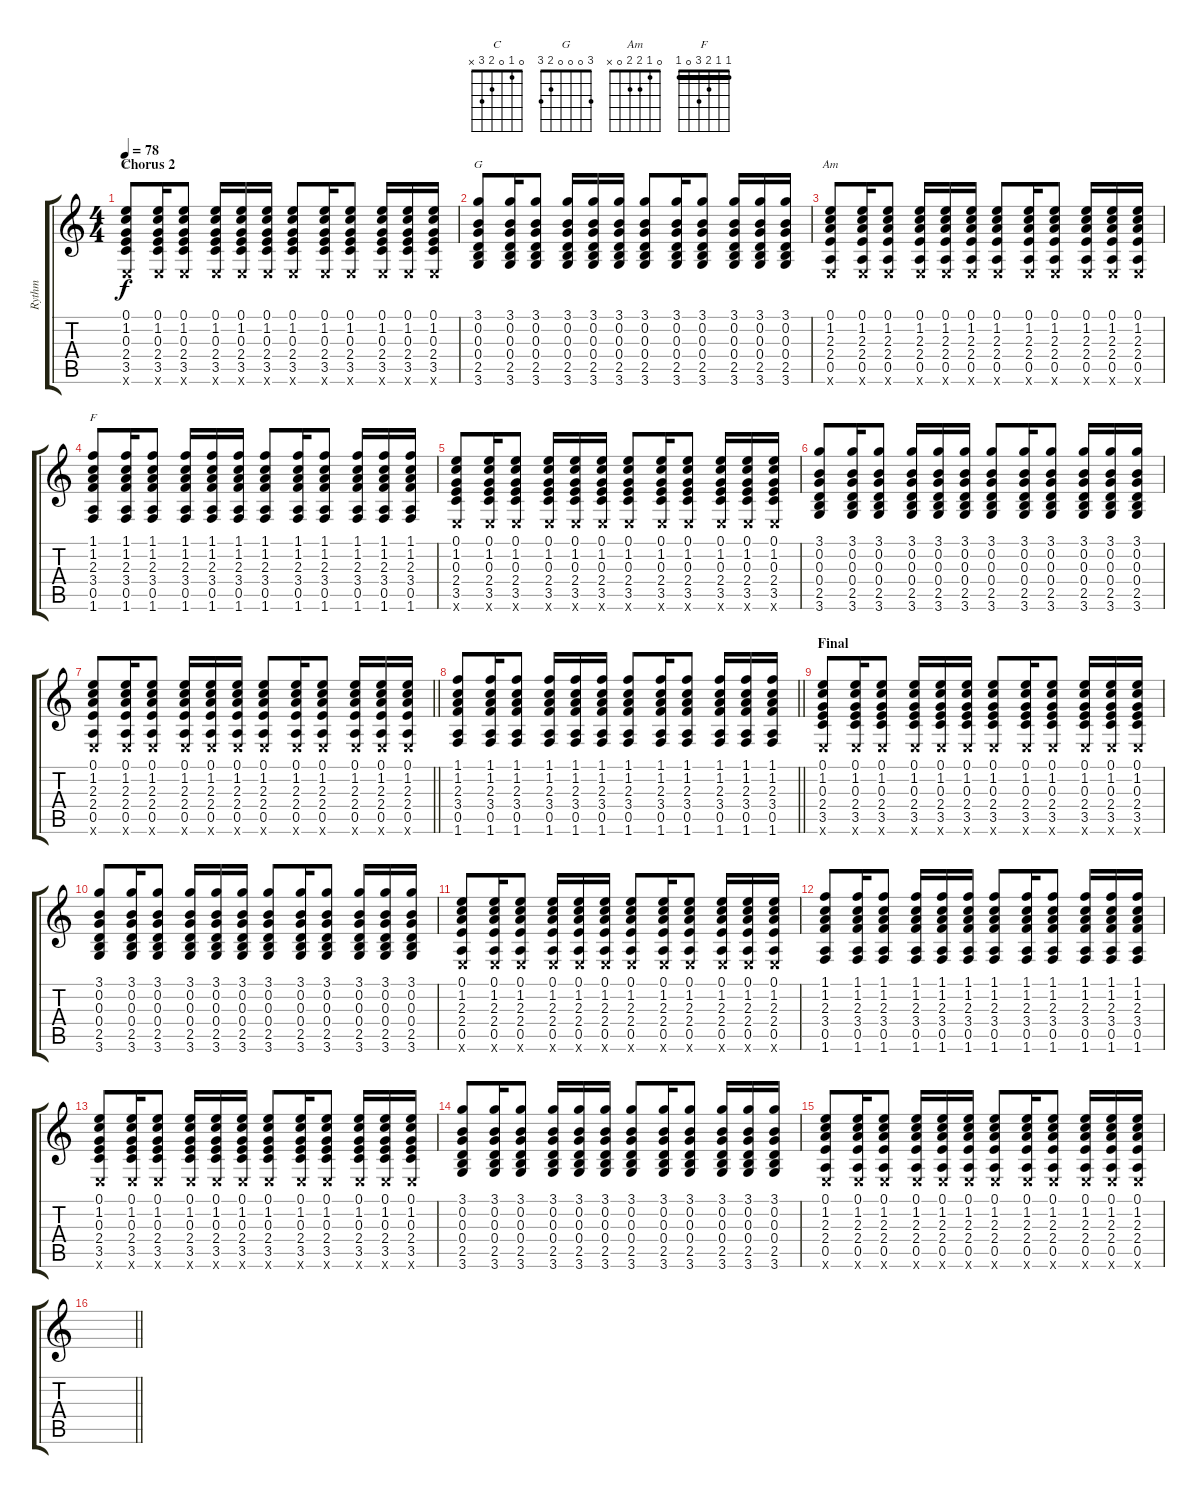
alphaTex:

\track ("Rythm" "Rythm") {instrument acousticguitarsteel}
\staff {score tabs}
\tuning (E4 B3 G3 D3 A2 E2) {hide}
\chord ("C" 0 1 0 2 3 x)
\chord ("G" 3 0 0 0 2 3)
\chord ("Am" 0 1 2 2 0 x)
\chord ("F" 1 1 2 3 0 1) {barre 1}
\ts (4 4)
\section ("" "Chorus 2")
\tempo 78
\clef g2
\ks c
(0.1 1.2 0.3 2.4 3.5 0.6{x}).8{ch "C" dy f} (0.1 1.2 0.3 2.4 3.5 0.6{x}).16 (0.1 1.2 0.3 2.4 3.5 0.6{x}).8 (0.1 1.2 0.3 2.4 3.5 0.6{x}).16 (0.1 1.2 0.3 2.4 3.5 0.6{x}).16 (0.1 1.2 0.3 2.4 3.5 0.6{x}).16 (0.1 1.2 0.3 2.4 3.5 0.6{x}).8 (0.1 1.2 0.3 2.4 3.5 0.6{x}).16 (0.1 1.2 0.3 2.4 3.5 0.6{x}).8 (0.1 1.2 0.3 2.4 3.5 0.6{x}).16 (0.1 1.2 0.3 2.4 3.5 0.6{x}).16 (0.1 1.2 0.3 2.4 3.5 0.6{x}).16 |
(3.1 0.2 0.3 0.4 2.5 3.6).8{ch "G"} (3.1 0.2 0.3 0.4 2.5 3.6).16 (3.1 0.2 0.3 0.4 2.5 3.6).8 (3.1 0.2 0.3 0.4 2.5 3.6).16 (3.1 0.2 0.3 0.4 2.5 3.6).16 (3.1 0.2 0.3 0.4 2.5 3.6).16 (3.1 0.2 0.3 0.4 2.5 3.6).8 (3.1 0.2 0.3 0.4 2.5 3.6).16 (3.1 0.2 0.3 0.4 2.5 3.6).8 (3.1 0.2 0.3 0.4 2.5 3.6).16 (3.1 0.2 0.3 0.4 2.5 3.6).16 (3.1 0.2 0.3 0.4 2.5 3.6).16 |
(0.1 1.2 2.3 2.4 0.5 0.6{x}).8{ch "Am"} (0.1 1.2 2.3 2.4 0.5 0.6{x}).16 (0.1 1.2 2.3 2.4 0.5 0.6{x}).8 (0.1 1.2 2.3 2.4 0.5 0.6{x}).16 (0.1 1.2 2.3 2.4 0.5 0.6{x}).16 (0.1 1.2 2.3 2.4 0.5 0.6{x}).16 (0.1 1.2 2.3 2.4 0.5 0.6{x}).8 (0.1 1.2 2.3 2.4 0.5 0.6{x}).16 (0.1 1.2 2.3 2.4 0.5 0.6{x}).8 (0.1 1.2 2.3 2.4 0.5 0.6{x}).16 (0.1 1.2 2.3 2.4 0.5 0.6{x}).16 (0.1 1.2 2.3 2.4 0.5 0.6{x}).16 |
(1.1 1.2 2.3 3.4 0.5 1.6).8{ch "F"} (1.1 1.2 2.3 3.4 0.5 1.6).16 (1.1 1.2 2.3 3.4 0.5 1.6).8 (1.1 1.2 2.3 3.4 0.5 1.6).16 (1.1 1.2 2.3 3.4 0.5 1.6).16 (1.1 1.2 2.3 3.4 0.5 1.6).16 (1.1 1.2 2.3 3.4 0.5 1.6).8 (1.1 1.2 2.3 3.4 0.5 1.6).16 (1.1 1.2 2.3 3.4 0.5 1.6).8 (1.1 1.2 2.3 3.4 0.5 1.6).16 (1.1 1.2 2.3 3.4 0.5 1.6).16 (1.1 1.2 2.3 3.4 0.5 1.6).16 |
(0.1 1.2 0.3 2.4 3.5 0.6{x}).8 (0.1 1.2 0.3 2.4 3.5 0.6{x}).16 (0.1 1.2 0.3 2.4 3.5 0.6{x}).8 (0.1 1.2 0.3 2.4 3.5 0.6{x}).16 (0.1 1.2 0.3 2.4 3.5 0.6{x}).16 (0.1 1.2 0.3 2.4 3.5 0.6{x}).16 (0.1 1.2 0.3 2.4 3.5 0.6{x}).8 (0.1 1.2 0.3 2.4 3.5 0.6{x}).16 (0.1 1.2 0.3 2.4 3.5 0.6{x}).8 (0.1 1.2 0.3 2.4 3.5 0.6{x}).16 (0.1 1.2 0.3 2.4 3.5 0.6{x}).16 (0.1 1.2 0.3 2.4 3.5 0.6{x}).16 |
(3.1 0.2 0.3 0.4 2.5 3.6).8 (3.1 0.2 0.3 0.4 2.5 3.6).16 (3.1 0.2 0.3 0.4 2.5 3.6).8 (3.1 0.2 0.3 0.4 2.5 3.6).16 (3.1 0.2 0.3 0.4 2.5 3.6).16 (3.1 0.2 0.3 0.4 2.5 3.6).16 (3.1 0.2 0.3 0.4 2.5 3.6).8 (3.1 0.2 0.3 0.4 2.5 3.6).16 (3.1 0.2 0.3 0.4 2.5 3.6).8 (3.1 0.2 0.3 0.4 2.5 3.6).16 (3.1 0.2 0.3 0.4 2.5 3.6).16 (3.1 0.2 0.3 0.4 2.5 3.6).16 |
\barLineRight lightlight
(0.1 1.2 2.3 2.4 0.5 0.6{x}).8 (0.1 1.2 2.3 2.4 0.5 0.6{x}).16 (0.1 1.2 2.3 2.4 0.5 0.6{x}).8 (0.1 1.2 2.3 2.4 0.5 0.6{x}).16 (0.1 1.2 2.3 2.4 0.5 0.6{x}).16 (0.1 1.2 2.3 2.4 0.5 0.6{x}).16 (0.1 1.2 2.3 2.4 0.5 0.6{x}).8 (0.1 1.2 2.3 2.4 0.5 0.6{x}).16 (0.1 1.2 2.3 2.4 0.5 0.6{x}).8 (0.1 1.2 2.3 2.4 0.5 0.6{x}).16 (0.1 1.2 2.3 2.4 0.5 0.6{x}).16 (0.1 1.2 2.3 2.4 0.5 0.6{x}).16 |
\barLineRight lightlight
(1.1 1.2 2.3 3.4 0.5 1.6).8 (1.1 1.2 2.3 3.4 0.5 1.6).16 (1.1 1.2 2.3 3.4 0.5 1.6).8 (1.1 1.2 2.3 3.4 0.5 1.6).16 (1.1 1.2 2.3 3.4 0.5 1.6).16 (1.1 1.2 2.3 3.4 0.5 1.6).16 (1.1 1.2 2.3 3.4 0.5 1.6).8 (1.1 1.2 2.3 3.4 0.5 1.6).16 (1.1 1.2 2.3 3.4 0.5 1.6).8 (1.1 1.2 2.3 3.4 0.5 1.6).16 (1.1 1.2 2.3 3.4 0.5 1.6).16 (1.1 1.2 2.3 3.4 0.5 1.6).16 |
\section ("" "Final")
(0.1 1.2 0.3 2.4 3.5 0.6{x}).8 (0.1 1.2 0.3 2.4 3.5 0.6{x}).16 (0.1 1.2 0.3 2.4 3.5 0.6{x}).8 (0.1 1.2 0.3 2.4 3.5 0.6{x}).16 (0.1 1.2 0.3 2.4 3.5 0.6{x}).16 (0.1 1.2 0.3 2.4 3.5 0.6{x}).16 (0.1 1.2 0.3 2.4 3.5 0.6{x}).8 (0.1 1.2 0.3 2.4 3.5 0.6{x}).16 (0.1 1.2 0.3 2.4 3.5 0.6{x}).8 (0.1 1.2 0.3 2.4 3.5 0.6{x}).16 (0.1 1.2 0.3 2.4 3.5 0.6{x}).16 (0.1 1.2 0.3 2.4 3.5 0.6{x}).16 |
(3.1 0.2 0.3 0.4 2.5 3.6).8 (3.1 0.2 0.3 0.4 2.5 3.6).16 (3.1 0.2 0.3 0.4 2.5 3.6).8 (3.1 0.2 0.3 0.4 2.5 3.6).16 (3.1 0.2 0.3 0.4 2.5 3.6).16 (3.1 0.2 0.3 0.4 2.5 3.6).16 (3.1 0.2 0.3 0.4 2.5 3.6).8 (3.1 0.2 0.3 0.4 2.5 3.6).16 (3.1 0.2 0.3 0.4 2.5 3.6).8 (3.1 0.2 0.3 0.4 2.5 3.6).16 (3.1 0.2 0.3 0.4 2.5 3.6).16 (3.1 0.2 0.3 0.4 2.5 3.6).16 |
(0.1 1.2 2.3 2.4 0.5 0.6{x}).8 (0.1 1.2 2.3 2.4 0.5 0.6{x}).16 (0.1 1.2 2.3 2.4 0.5 0.6{x}).8 (0.1 1.2 2.3 2.4 0.5 0.6{x}).16 (0.1 1.2 2.3 2.4 0.5 0.6{x}).16 (0.1 1.2 2.3 2.4 0.5 0.6{x}).16 (0.1 1.2 2.3 2.4 0.5 0.6{x}).8 (0.1 1.2 2.3 2.4 0.5 0.6{x}).16 (0.1 1.2 2.3 2.4 0.5 0.6{x}).8 (0.1 1.2 2.3 2.4 0.5 0.6{x}).16 (0.1 1.2 2.3 2.4 0.5 0.6{x}).16 (0.1 1.2 2.3 2.4 0.5 0.6{x}).16 |
(1.1 1.2 2.3 3.4 0.5 1.6).8 (1.1 1.2 2.3 3.4 0.5 1.6).16 (1.1 1.2 2.3 3.4 0.5 1.6).8 (1.1 1.2 2.3 3.4 0.5 1.6).16 (1.1 1.2 2.3 3.4 0.5 1.6).16 (1.1 1.2 2.3 3.4 0.5 1.6).16 (1.1 1.2 2.3 3.4 0.5 1.6).8 (1.1 1.2 2.3 3.4 0.5 1.6).16 (1.1 1.2 2.3 3.4 0.5 1.6).8 (1.1 1.2 2.3 3.4 0.5 1.6).16 (1.1 1.2 2.3 3.4 0.5 1.6).16 (1.1 1.2 2.3 3.4 0.5 1.6).16 |
(0.1 1.2 0.3 2.4 3.5 0.6{x}).8 (0.1 1.2 0.3 2.4 3.5 0.6{x}).16 (0.1 1.2 0.3 2.4 3.5 0.6{x}).8 (0.1 1.2 0.3 2.4 3.5 0.6{x}).16 (0.1 1.2 0.3 2.4 3.5 0.6{x}).16 (0.1 1.2 0.3 2.4 3.5 0.6{x}).16 (0.1 1.2 0.3 2.4 3.5 0.6{x}).8 (0.1 1.2 0.3 2.4 3.5 0.6{x}).16 (0.1 1.2 0.3 2.4 3.5 0.6{x}).8 (0.1 1.2 0.3 2.4 3.5 0.6{x}).16 (0.1 1.2 0.3 2.4 3.5 0.6{x}).16 (0.1 1.2 0.3 2.4 3.5 0.6{x}).16 |
(3.1 0.2 0.3 0.4 2.5 3.6).8 (3.1 0.2 0.3 0.4 2.5 3.6).16 (3.1 0.2 0.3 0.4 2.5 3.6).8 (3.1 0.2 0.3 0.4 2.5 3.6).16 (3.1 0.2 0.3 0.4 2.5 3.6).16 (3.1 0.2 0.3 0.4 2.5 3.6).16 (3.1 0.2 0.3 0.4 2.5 3.6).8 (3.1 0.2 0.3 0.4 2.5 3.6).16 (3.1 0.2 0.3 0.4 2.5 3.6).8{txt ""} (3.1 0.2 0.3 0.4 2.5 3.6).16 (3.1 0.2 0.3 0.4 2.5 3.6).16 (3.1 0.2 0.3 0.4 2.5 3.6).16 |
(0.1 1.2 2.3 2.4 0.5 0.6{x}).8 (0.1 1.2 2.3 2.4 0.5 0.6{x}).16 (0.1 1.2 2.3 2.4 0.5 0.6{x}).8 (0.1 1.2 2.3 2.4 0.5 0.6{x}).16 (0.1 1.2 2.3 2.4 0.5 0.6{x}).16 (0.1 1.2 2.3 2.4 0.5 0.6{x}).16 (0.1 1.2 2.3 2.4 0.5 0.6{x}).8 (0.1 1.2 2.3 2.4 0.5 0.6{x}).16 (0.1 1.2 2.3 2.4 0.5 0.6{x}).8 (0.1 1.2 2.3 2.4 0.5 0.6{x}).16 (0.1 1.2 2.3 2.4 0.5 0.6{x}).16 (0.1 1.2 2.3 2.4 0.5 0.6{x}).16 |
\barLineRight lightlight
